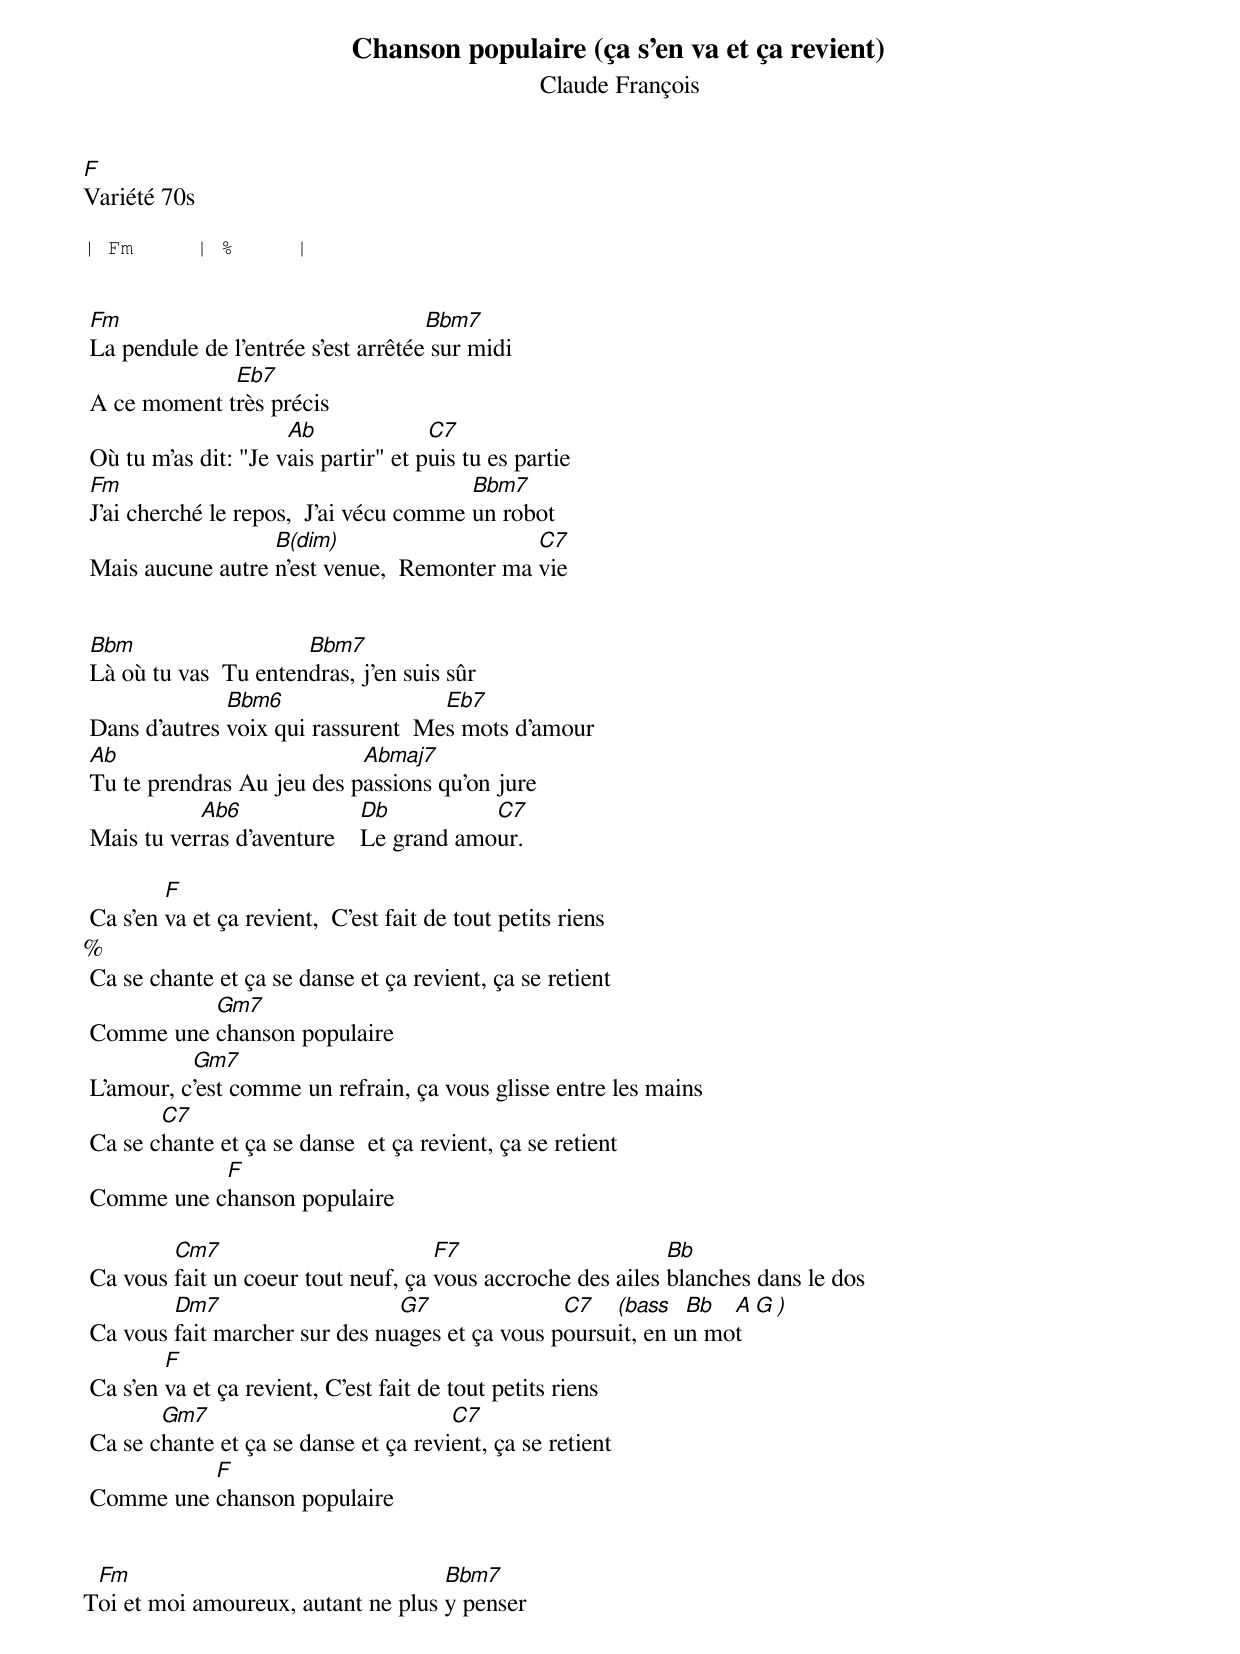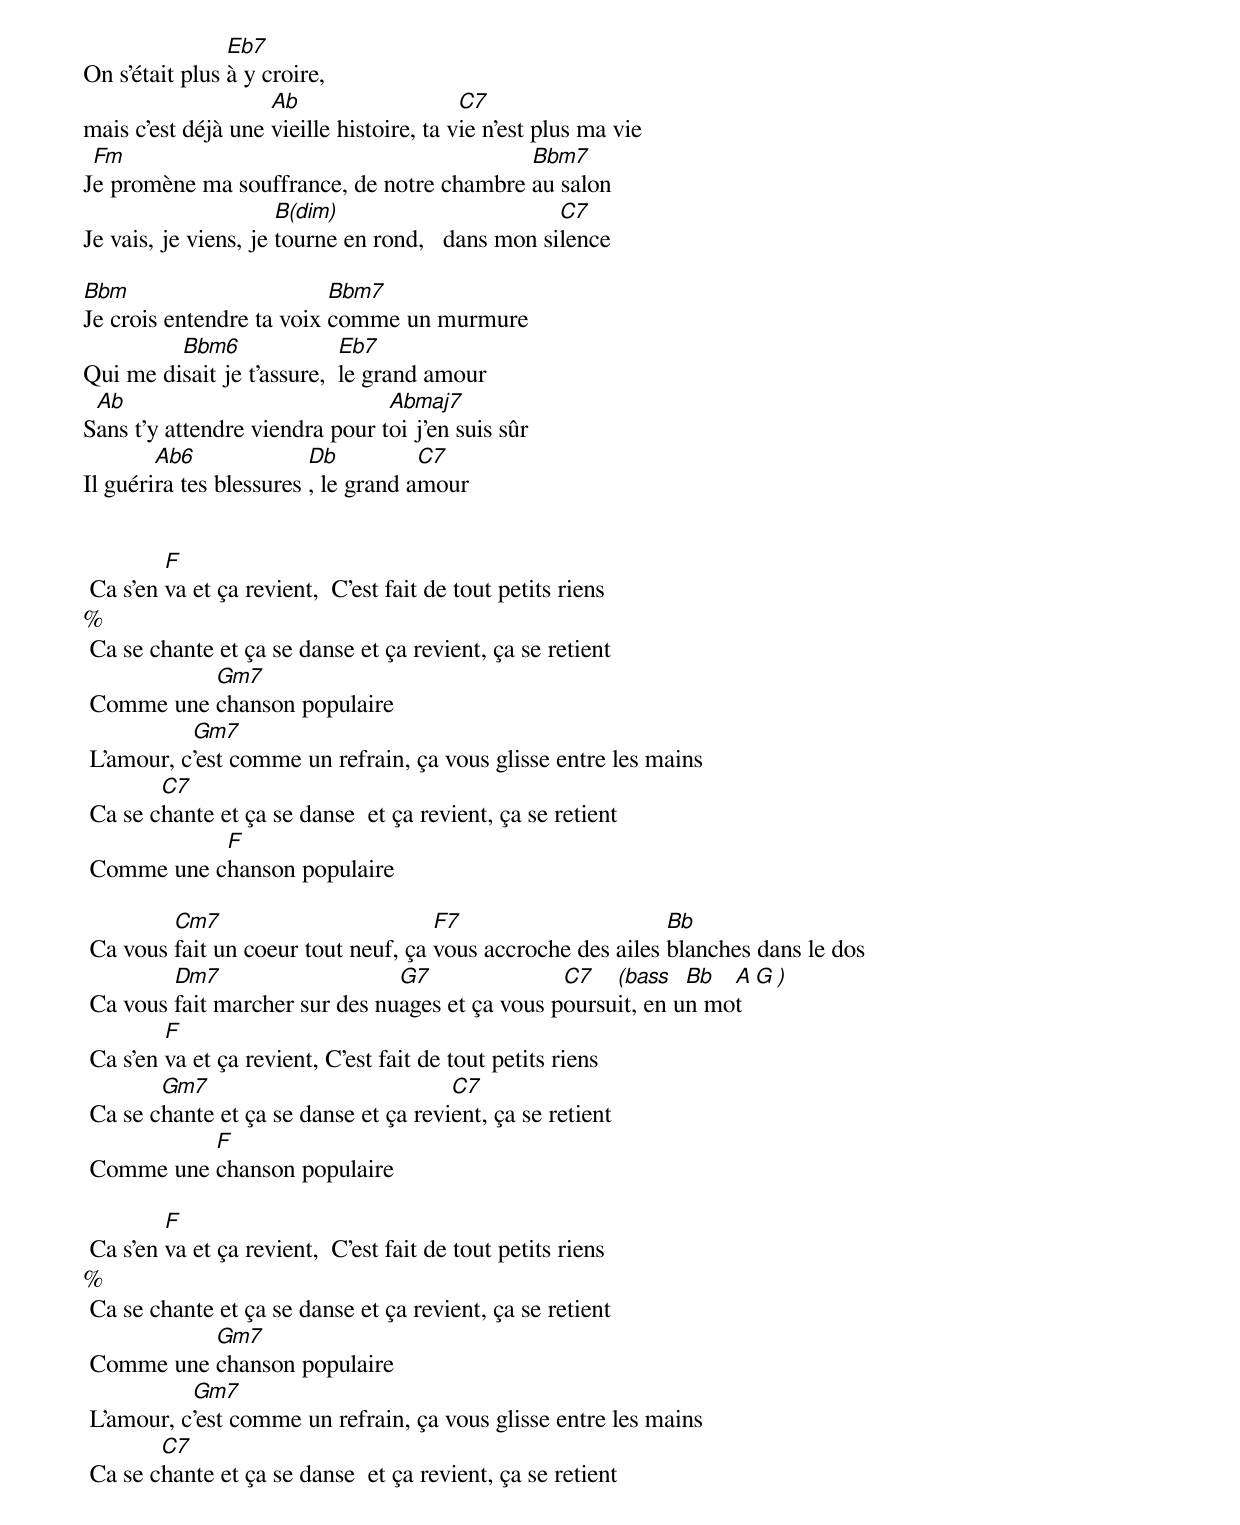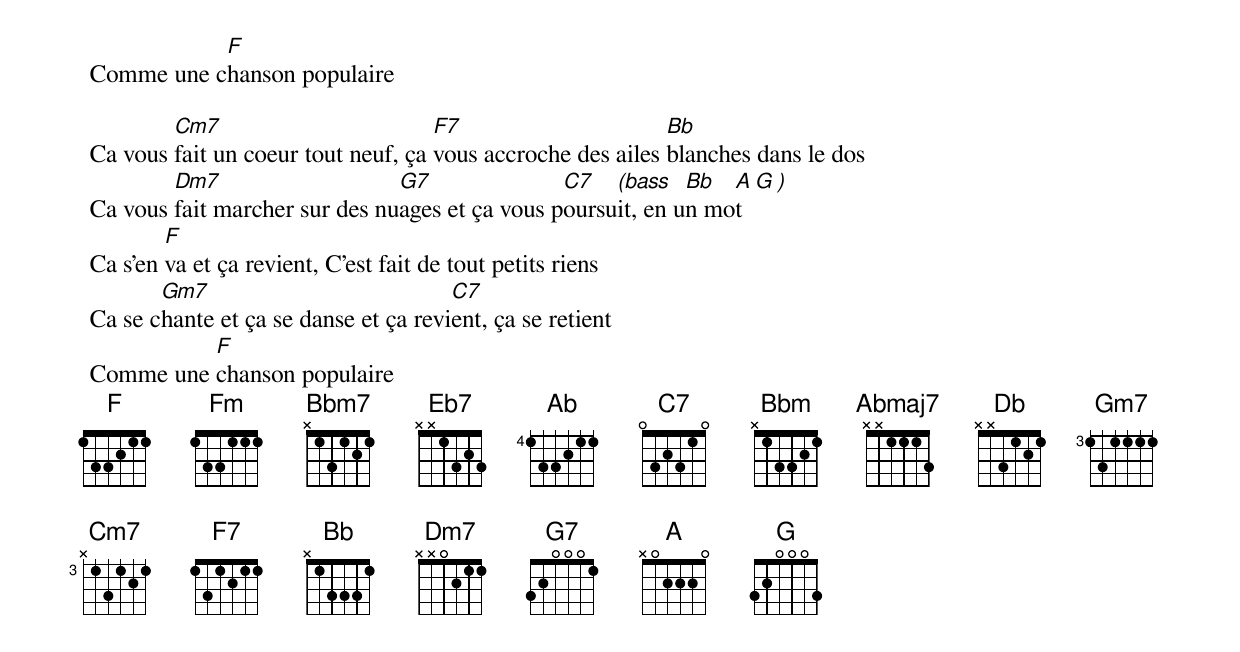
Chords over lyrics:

Chanson populaire (ça s'en va et ça revient)
Claude François
F
Variété 70s

| Fm     | %     |


 Fm                                  Bbm7
 La pendule de l'entrée s'est arrêtée sur midi
              Eb7
 A ce moment très précis
                      Ab              C7
 Où tu m'as dit: "Je vais partir" et puis tu es partie
 Fm                                      Bbm7
 J'ai cherché le repos,  J'ai vécu comme un robot
                   B(dim)                    C7
 Mais aucune autre n'est venue,  Remonter ma vie


 Bbm                   Bbm7
 Là où tu vas  Tu entendras, j'en suis sûr
               Bbm6                  Eb7
 Dans d'autres voix qui rassurent  Mes mots d'amour
 Ab                         Abmaj7
 Tu te prendras Au jeu des passions qu'on jure
            Ab6               Db          C7
 Mais tu verras d'aventure    Le grand amour.

         F
 Ca s'en va et ça revient,  C'est fait de tout petits riens
%
 Ca se chante et ça se danse et ça revient, ça se retient
           Gm7
 Comme une chanson populaire
           Gm7
 L'amour, c'est comme un refrain, ça vous glisse entre les mains
        C7
 Ca se chante et ça se danse  et ça revient, ça se retient
            F
 Comme une chanson populaire

         Cm7                         F7                      Bb
 Ca vous fait un coeur tout neuf, ça vous accroche des ailes blanches dans le dos
         Dm7                    G7               C7   (bass   Bb  A  G )
 Ca vous fait marcher sur des nuages et ça vous poursuit, en un mot
         F
 Ca s'en va et ça revient, C'est fait de tout petits riens
        Gm7                            C7
 Ca se chante et ça se danse et ça revient, ça se retient
           F
 Comme une chanson populaire


 Fm                                 Bbm7
Toi et moi amoureux, autant ne plus y penser
                Eb7
On s'était plus à y croire,
                    Ab                    C7
mais c'est déjà une vieille histoire, ta vie n'est plus ma vie
 Fm                                        Bbm7
Je promène ma souffrance, de notre chambre au salon
                      B(dim)                       C7
Je vais, je viens, je tourne en rond,   dans mon silence

Bbm                       Bbm7
Je crois entendre ta voix comme un murmure
         Bbm6               Eb7
Qui me disait je t'assure,  le grand amour
 Ab                             Abmaj7
Sans t'y attendre viendra pour toi j'en suis sûr
        Ab6              Db          C7
Il guérira tes blessures , le grand amour


         F
 Ca s'en va et ça revient,  C'est fait de tout petits riens
%
 Ca se chante et ça se danse et ça revient, ça se retient
           Gm7
 Comme une chanson populaire
           Gm7
 L'amour, c'est comme un refrain, ça vous glisse entre les mains
        C7
 Ca se chante et ça se danse  et ça revient, ça se retient
            F
 Comme une chanson populaire

         Cm7                         F7                      Bb
 Ca vous fait un coeur tout neuf, ça vous accroche des ailes blanches dans le dos
         Dm7                    G7               C7   (bass   Bb  A  G )
 Ca vous fait marcher sur des nuages et ça vous poursuit, en un mot
         F
 Ca s'en va et ça revient, C'est fait de tout petits riens
        Gm7                            C7
 Ca se chante et ça se danse et ça revient, ça se retient
           F
 Comme une chanson populaire

         F
 Ca s'en va et ça revient,  C'est fait de tout petits riens
%
 Ca se chante et ça se danse et ça revient, ça se retient
           Gm7
 Comme une chanson populaire
           Gm7
 L'amour, c'est comme un refrain, ça vous glisse entre les mains
        C7
 Ca se chante et ça se danse  et ça revient, ça se retient
            F
 Comme une chanson populaire

         Cm7                         F7                      Bb
 Ca vous fait un coeur tout neuf, ça vous accroche des ailes blanches dans le dos
         Dm7                    G7               C7   (bass   Bb  A  G )
 Ca vous fait marcher sur des nuages et ça vous poursuit, en un mot
         F
 Ca s'en va et ça revient, C'est fait de tout petits riens
        Gm7                            C7
 Ca se chante et ça se danse et ça revient, ça se retient
           F
 Comme une chanson populaire
